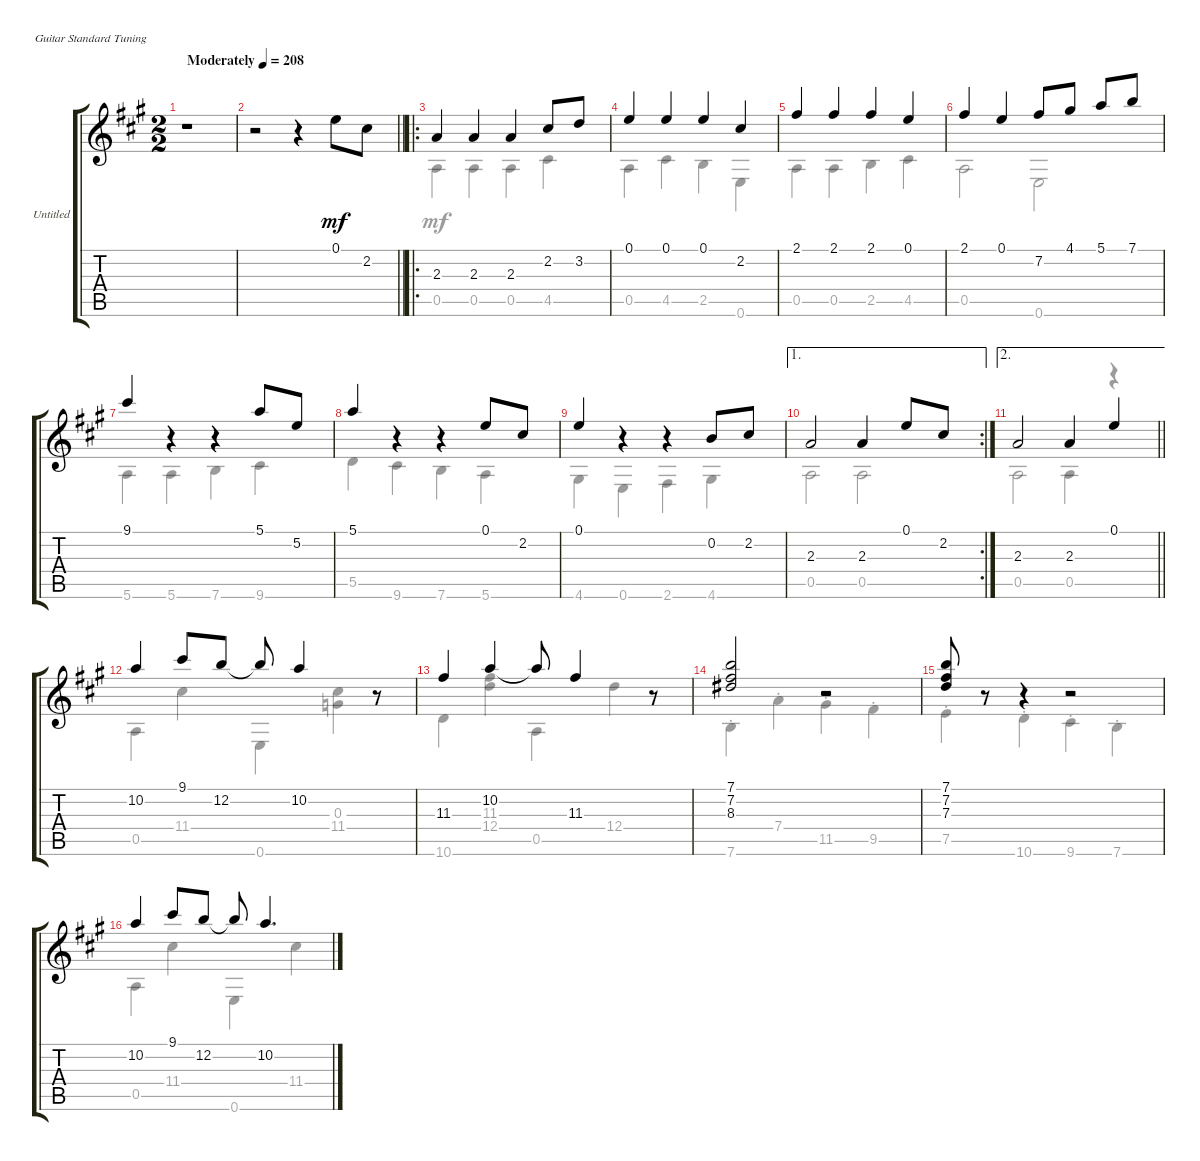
\bracketExtendMode groupsimilarinstruments
\firstSystemTrackNameOrientation horizontal
\otherSystemsTrackNameOrientation horizontal
\track ("Untitled" "Untitled") {instrument acousticguitarsteel}
\staff {score tabs}
\tuning (E4 B3 G3 D3 A2 E2)
\voice
\ts (2 2)
\section ("" "")
\tempo (208 "Moderately")
\clef g2
\ks a
r.1{dy mf instrument acousticguitarsteel} |
\barLineRight lightlight
r.2 r.4 0.1.8 2.2.8 |
\ro
\section ("" "")
2.3.4 2.3.4 2.3.4 2.2.8 3.2.8 |
0.1.4 0.1.4 0.1.4 2.2.4 |
2.1.4 2.1.4 2.1.4 0.1.4 |
2.1.4 0.1.4 7.2.8 4.1.8 5.1.8 7.1.8 |
9.1.4 r.4 r.4 5.1.8 5.2.8 |
5.1.4 r.4 r.4 0.1.8 2.2.8 |
0.1.4 r.4 r.4 0.2.8 2.2.8 |
\ae 1
\rc 2
2.3.2 2.3.4 0.1.8 2.2.8 |
\ae 2
\barLineRight lightlight
2.3.2 2.3.4 0.1.4 |
\section ("" "")
10.2.4 9.1.8 12.2.8 12.2{t}.8 10.2.4 r.8 |
11.3.4 10.2.4 10.2{t}.8 11.3.4 r.8 |
(7.1 7.2 8.3).2 r.2 |
(7.1 7.2 7.3).8 r.8 r.4 r.2 |
10.2.4 9.1.8 12.2.8 12.2{t}.8 10.2.4{d}
\voice
\clef g2
\ottava regular
\simile none
\ks a
|
\barLineRight lightlight
|
0.5.4 0.5.4 0.5.4 4.5.4 |
0.5.4 4.5.4 2.5.4 0.6.4 |
0.5.4 0.5.4 2.5.4 4.5.4 |
0.5.2 0.6.2 |
5.6.4 5.6.4 7.6.4 9.6.4 |
5.5.4 9.6.4 7.6.4 5.6.4 |
4.6.4 0.6.4 2.6.4 4.6.4 |
0.5.2 0.5.2 |
\barLineRight lightlight
0.5.2 0.5.4 r.4 |
0.5.4 11.4.4 0.6.4 (11.4 0.3).4 |
10.6.4 (11.3 12.4).4 0.5.4 12.4.4 |
7.6{st}.4 7.4{st}.4 11.5{st}.4 9.5{st}.4 |
7.5{st}.4 10.6{st}.4 9.6{st}.4 7.6{st}.4 |
0.5.4 11.4.4 0.6.4 11.4.4
